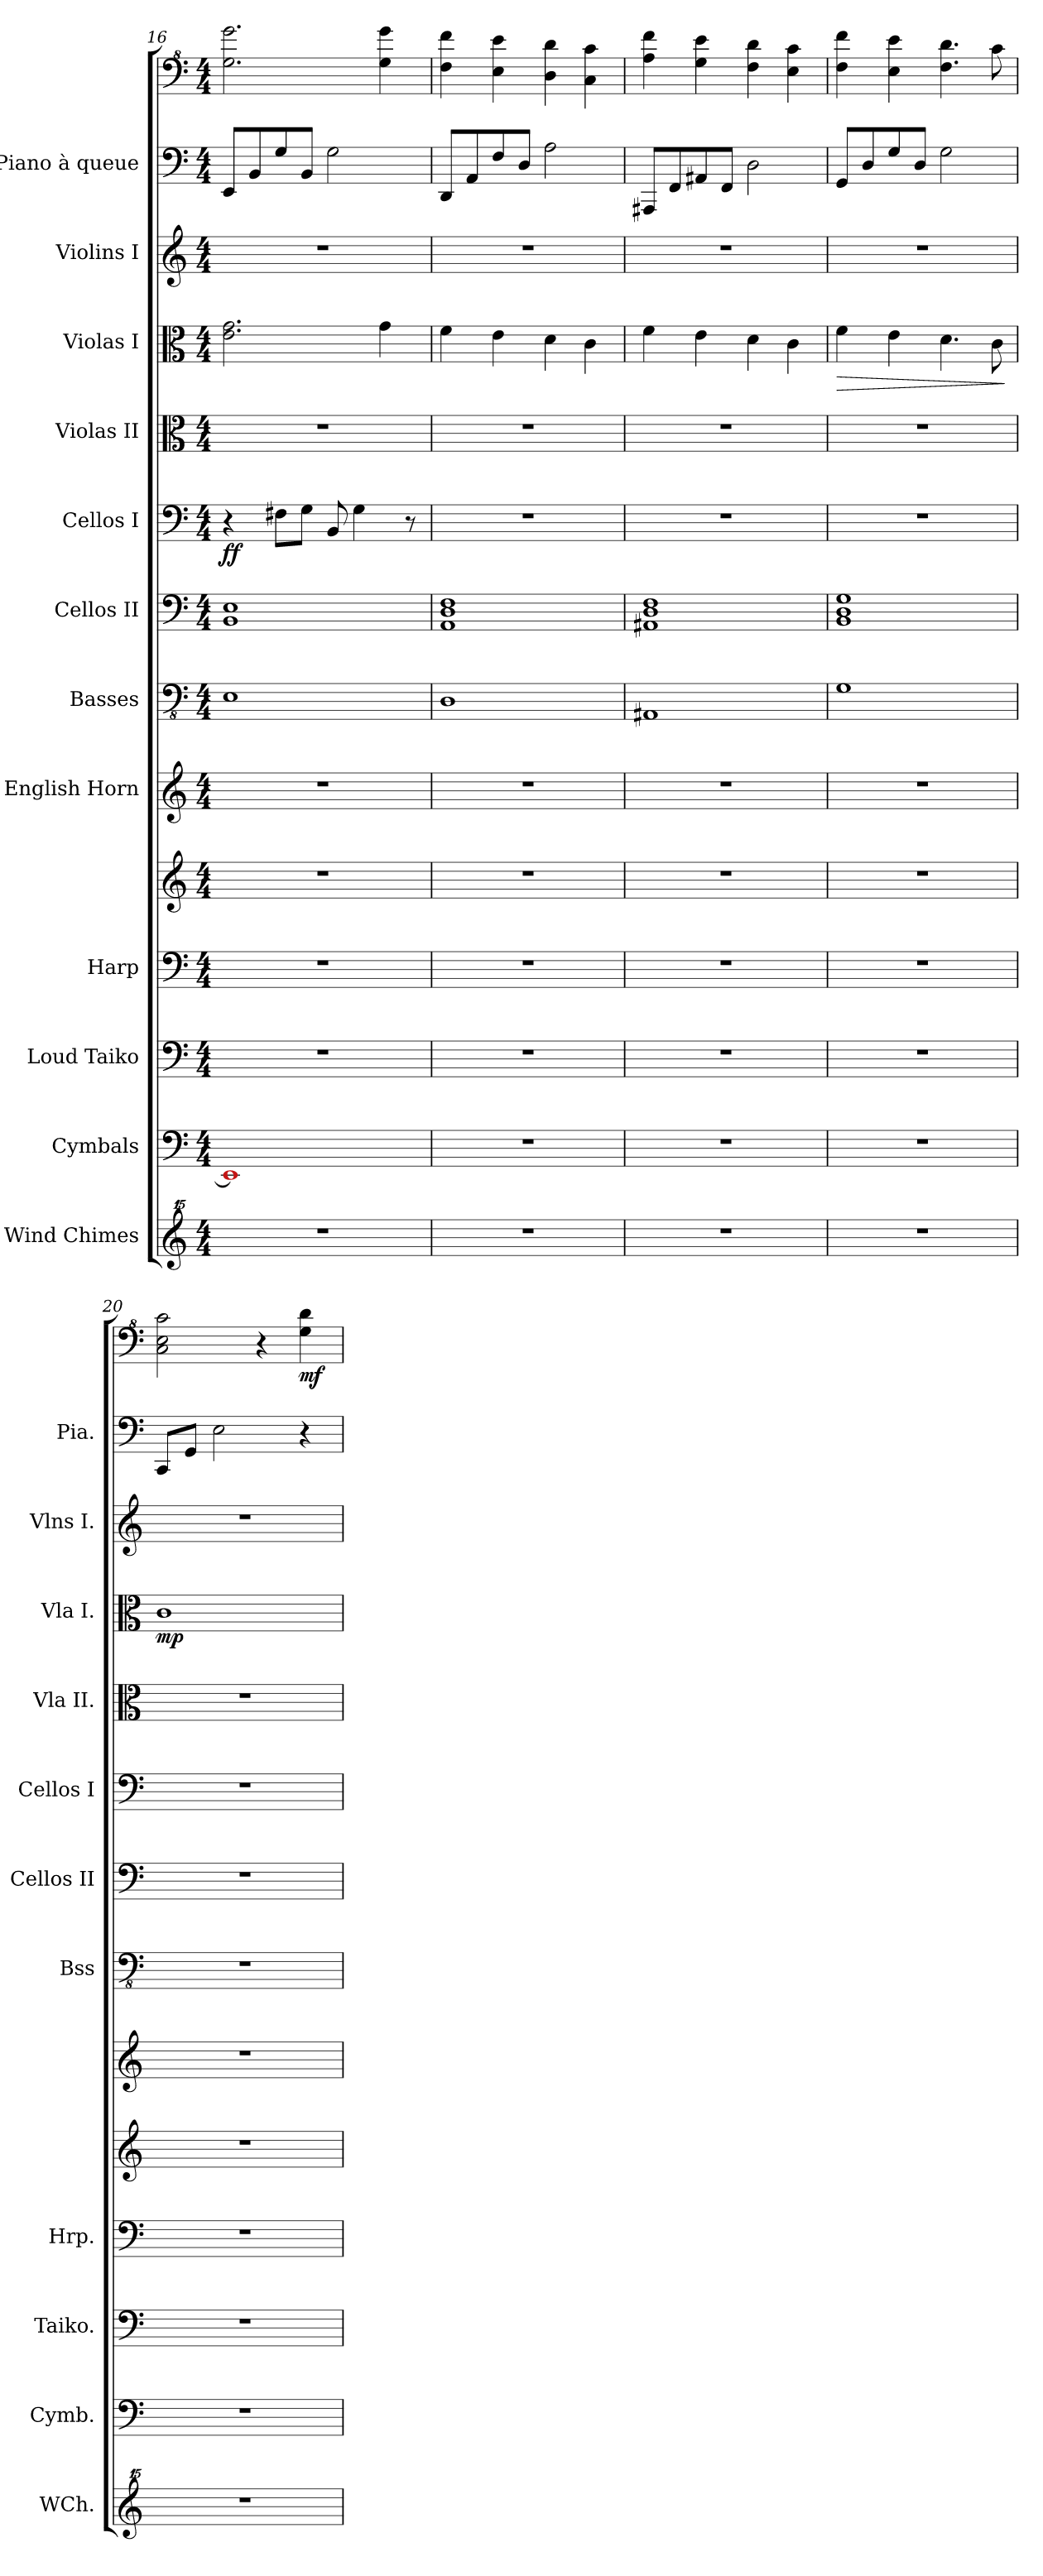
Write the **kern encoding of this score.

**kern	**kern	**kern	**kern	**kern	**kern	**kern	**kern	**kern	**dynam	**kern	**kern	**dynam	**kern	**kern	**kern	**dynam
*part12	*part11	*part10	*part9	*part9	*part8	*part7	*part6	*part5	*part5	*part4	*part3	*part3	*part2	*part1	*part1	*part1
*staff14	*staff13	*staff12	*staff11	*staff10	*staff9	*staff8	*staff7	*staff6	*staff6	*staff5	*staff4	*staff4	*staff3	*staff2	*staff1	*staff1/2
*I"Wind Chimes	*I"Cymbals	*I"Loud Taiko	*I"Harp	*	*I"English Horn	*I"Basses	*I"Cellos II	*I"Cellos I	*	*I"Violas II	*I"Violas I	*	*I"Violins I	*I"Piano à queue	*	*
*I'WCh.	*I'Cymb.	*I'Taiko.	*I'Hrp.	*	*	*I'Bss	*I'Cellos II	*I'Cellos I	*	*I'Vla II.	*I'Vla I.	*	*I'Vlns I.	*I'Pia.	*	*
*clefG^^2	*clefF4	*clefF4	*clefF4	*clefG2	*clefG2	*clefFv4	*clefF4	*clefF4	*	*clefC3	*clefC3	*	*clefG2	*clefF4	*clefF^4	*
*k[]	*k[]	*k[]	*k[]	*k[]	*k[]	*k[]	*k[]	*k[]	*	*k[]	*k[]	*	*k[]	*k[]	*k[]	*
*M4/4	*M4/4	*M4/4	*M4/4	*M4/4	*M4/4	*M4/4	*M4/4	*M4/4	*	*M4/4	*M4/4	*	*M4/4	*M4/4	*M4/4	*
=16	=16	=16	=16	=16	=16	=16	=16	=16	=16	=16	=16	=16	=16	=16	=16	=16
!	!	!	!	!	!	!	!	!	!LO:DY:b	!	!	!	!	!	!	!
1r	1Rc]	1r	1r	1r	1r	1EE	1BB 1E	4r	ff	1r	2.e\ 2.g\	.	1r	8EE/L	2.g\ 2.gg\	.
.	.	.	.	.	.	.	.	.	.	.	.	.	.	8BB/	.	.
.	.	.	.	.	.	.	.	8F#X\L	.	.	.	.	.	8G/	.	.
.	.	.	.	.	.	.	.	8G\J	.	.	.	.	.	8BB/J	.	.
.	.	.	.	.	.	.	.	8BB/	.	.	.	.	.	2G\	.	.
.	.	.	.	.	.	.	.	4G\	.	.	.	.	.	.	.	.
.	.	.	.	.	.	.	.	.	.	.	4g\	.	.	.	4g\ 4gg\	.
.	.	.	.	.	.	.	.	8r	.	.	.	.	.	.	.	.
=17	=17	=17	=17	=17	=17	=17	=17	=17	=17	=17	=17	=17	=17	=17	=17	=17
*	*	*	*	*	*	*	*	*	*	*	*	*	*	*	*MM78	*
1r	1r	1r	1r	1r	1r	1DD	1AA 1D 1F	1r	.	1r	4f\	.	1r	8DD/L	4f\ 4ff\	.
.	.	.	.	.	.	.	.	.	.	.	.	.	.	8AA/	.	.
.	.	.	.	.	.	.	.	.	.	.	4e\	.	.	8F/	4e\ 4ee\	.
.	.	.	.	.	.	.	.	.	.	.	.	.	.	8D/J	.	.
.	.	.	.	.	.	.	.	.	.	.	4d\	.	.	2A\	4d\ 4dd\	.
.	.	.	.	.	.	.	.	.	.	.	4c\	.	.	.	4c\ 4cc\	.
=18	=18	=18	=18	=18	=18	=18	=18	=18	=18	=18	=18	=18	=18	=18	=18	=18
1r	1r	1r	1r	1r	1r	1AAA#X	1AA#X 1D 1F	1r	.	1r	4f\	.	1r	8AAA#X/L	4a\ 4ff\	.
.	.	.	.	.	.	.	.	.	.	.	.	.	.	8FF/	.	.
.	.	.	.	.	.	.	.	.	.	.	4e\	.	.	8AA#X/	4g\ 4ee\	.
.	.	.	.	.	.	.	.	.	.	.	.	.	.	8FF/J	.	.
.	.	.	.	.	.	.	.	.	.	.	4d\	.	.	2D\	4f\ 4dd\	.
.	.	.	.	.	.	.	.	.	.	.	4c\	.	.	.	4e\ 4cc\	.
=19	=19	=19	=19	=19	=19	=19	=19	=19	=19	=19	=19	=19	=19	=19	=19	=19
!	!	!	!	!	!	!	!	!	!	!	!	!LO:HP:b	!	!	!	!
1r	1r	1r	1r	1r	1r	1GG	1BB 1D 1G	1r	.	1r	4f\	>	1r	8GG/L	4f\ 4ff\	.
.	.	.	.	.	.	.	.	.	.	.	.	.	.	8D/	.	.
.	.	.	.	.	.	.	.	.	.	.	4e\	.	.	8G/	4e\ 4ee\	.
.	.	.	.	.	.	.	.	.	.	.	.	.	.	8D/J	.	.
.	.	.	.	.	.	.	.	.	.	.	4.d\	.	.	2G\	4.f\ 4.dd\	.
*	*	*	*	*	*	*	*	*	*	*	*	*	*	*	*MM70	*
.	.	.	.	.	.	.	.	.	.	.	8c\	.	.	.	8cc\	.
.	.	.	.	.	.	.	.	.	.	.	.	]	.	.	.	.
!!LO:PB:g=z
=20	=20	=20	=20	=20	=20	=20	=20	=20	=20	=20	=20	=20	=20	=20	=20	=20
*	*	*	*	*	*	*	*	*	*	*	*	*	*	*	*MM77	*
!	!	!	!	!	!	!	!	!	!	!	!	!LO:DY:b	!	!	!	!
1r	1r	1r	1r	1r	1r	1r	1r	1r	.	1r	1c	mp	1r	8CC/L	2c\ 2e\ 2cc\	.
.	.	.	.	.	.	.	.	.	.	.	.	.	.	8GG/J	.	.
.	.	.	.	.	.	.	.	.	.	.	.	.	.	2E\	.	.
.	.	.	.	.	.	.	.	.	.	.	.	.	.	.	4r	.
!	!	!	!	!	!	!	!	!	!	!	!	!	!	!	!	!LO:DY:b
.	.	.	.	.	.	.	.	.	.	.	.	.	.	4r	4g\ 4dd\	mf
=	=	=	=	=	=	=	=	=	=	=	=	=	=	=	=	=
*-	*-	*-	*-	*-	*-	*-	*-	*-	*-	*-	*-	*-	*-	*-	*-	*-
